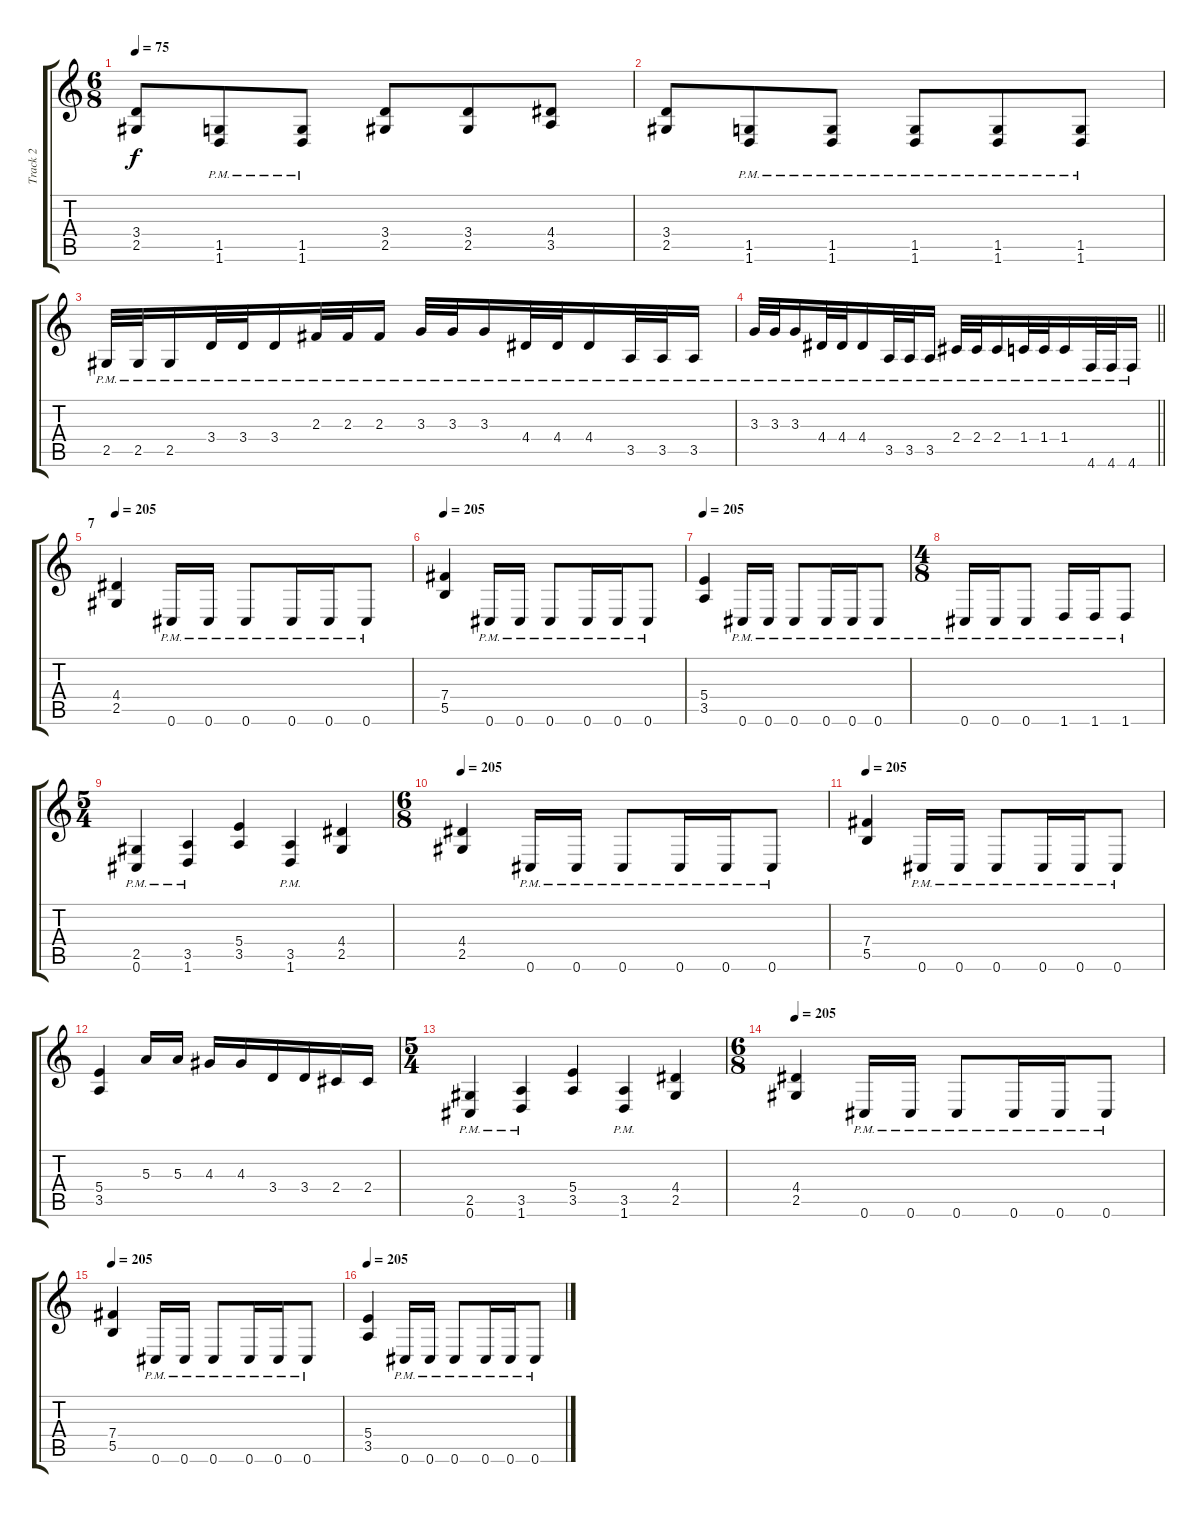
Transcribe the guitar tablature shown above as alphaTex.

\track ("Track 2" "Track 2") {instrument distortionguitar}
\staff {score tabs}
\tuning (Db4 Ab3 E3 B2 Gb2 Db2) {hide}
\ts (6 8)
\tempo 75
\clef g2
\ks c
(3.4 2.5).8{dy f} (1.5{pm} 1.6{pm}).8 (1.5{pm} 1.6{pm}).8 (3.4 2.5).8 (3.4 2.5).8 (4.4 3.5).8 |
(3.4 2.5).8 (1.5{pm} 1.6{pm}).8 (1.5{pm} 1.6{pm}).8 (1.5{pm} 1.6{pm}).8 (1.5{pm} 1.6{pm}).8 (1.5{pm} 1.6{pm}).8 |
2.5{pm}.32 2.5{pm}.32 2.5{pm}.16 3.4{pm}.32 3.4{pm}.32 3.4{pm}.16 2.3{pm}.32 2.3{pm}.32 2.3{pm}.16 3.3{pm}.32 3.3{pm}.32 3.3{pm}.16 4.4{pm}.32 4.4{pm}.32 4.4{pm}.16 3.5{pm}.32 3.5{pm}.32 3.5{pm}.16 |
\barLineRight lightlight
3.3{pm}.32 3.3{pm}.32 3.3{pm}.16 4.4{pm}.32 4.4{pm}.32 4.4{pm}.16 3.5{pm}.32 3.5{pm}.32 3.5{pm}.16 2.4{pm}.32 2.4{pm}.32 2.4{pm}.16 1.4{pm}.32 1.4{pm}.32 1.4{pm}.16 4.6{pm}.32 4.6{pm}.32 4.6{pm}.16 |
\section ("" "7")
\tempo 205
(4.4 2.5).4 0.6{pm}.16 0.6{pm}.16 0.6{pm}.8 0.6{pm}.16 0.6{pm}.16 0.6{pm}.8 |
\tempo 205
(7.4 5.5).4 0.6{pm}.16 0.6{pm}.16 0.6{pm}.8 0.6{pm}.16 0.6{pm}.16 0.6{pm}.8 |
\tempo 205
(5.4 3.5).4 0.6{pm}.16 0.6{pm}.16 0.6{pm}.8 0.6{pm}.16 0.6{pm}.16 0.6{pm}.8 |
\ts (4 8)
0.6{pm}.16 0.6{pm}.16 0.6{pm}.8 1.6{pm}.16 1.6{pm}.16 1.6{pm}.8 |
\ts (5 4)
(2.5{pm} 0.6{pm}).4 (3.5{pm} 1.6{pm}).4 (5.4 3.5).4 (3.5{pm} 1.6).4 (4.4 2.5).4 |
\ts (6 8)
\tempo 205
(4.4 2.5).4 0.6{pm}.16 0.6{pm}.16 0.6{pm}.8 0.6{pm}.16 0.6{pm}.16 0.6{pm}.8 |
\tempo 205
(7.4 5.5).4 0.6{pm}.16 0.6{pm}.16 0.6{pm}.8 0.6{pm}.16 0.6{pm}.16 0.6{pm}.8 |
(5.4 3.5).4 5.3.16 5.3.16 4.3.16 4.3.16 3.4.16 3.4.16 2.4.16 2.4.16 |
\ts (5 4)
(2.5{pm} 0.6{pm}).4 (3.5{pm} 1.6{pm}).4 (5.4 3.5).4 (3.5{pm} 1.6).4 (4.4 2.5).4 |
\ts (6 8)
\tempo 205
(4.4 2.5).4 0.6{pm}.16 0.6{pm}.16 0.6{pm}.8 0.6{pm}.16 0.6{pm}.16 0.6{pm}.8 |
\tempo 205
(7.4 5.5).4 0.6{pm}.16 0.6{pm}.16 0.6{pm}.8 0.6{pm}.16 0.6{pm}.16 0.6{pm}.8 |
\tempo 205
(5.4 3.5).4 0.6{pm}.16 0.6{pm}.16 0.6{pm}.8 0.6{pm}.16 0.6{pm}.16 0.6{pm}.8
